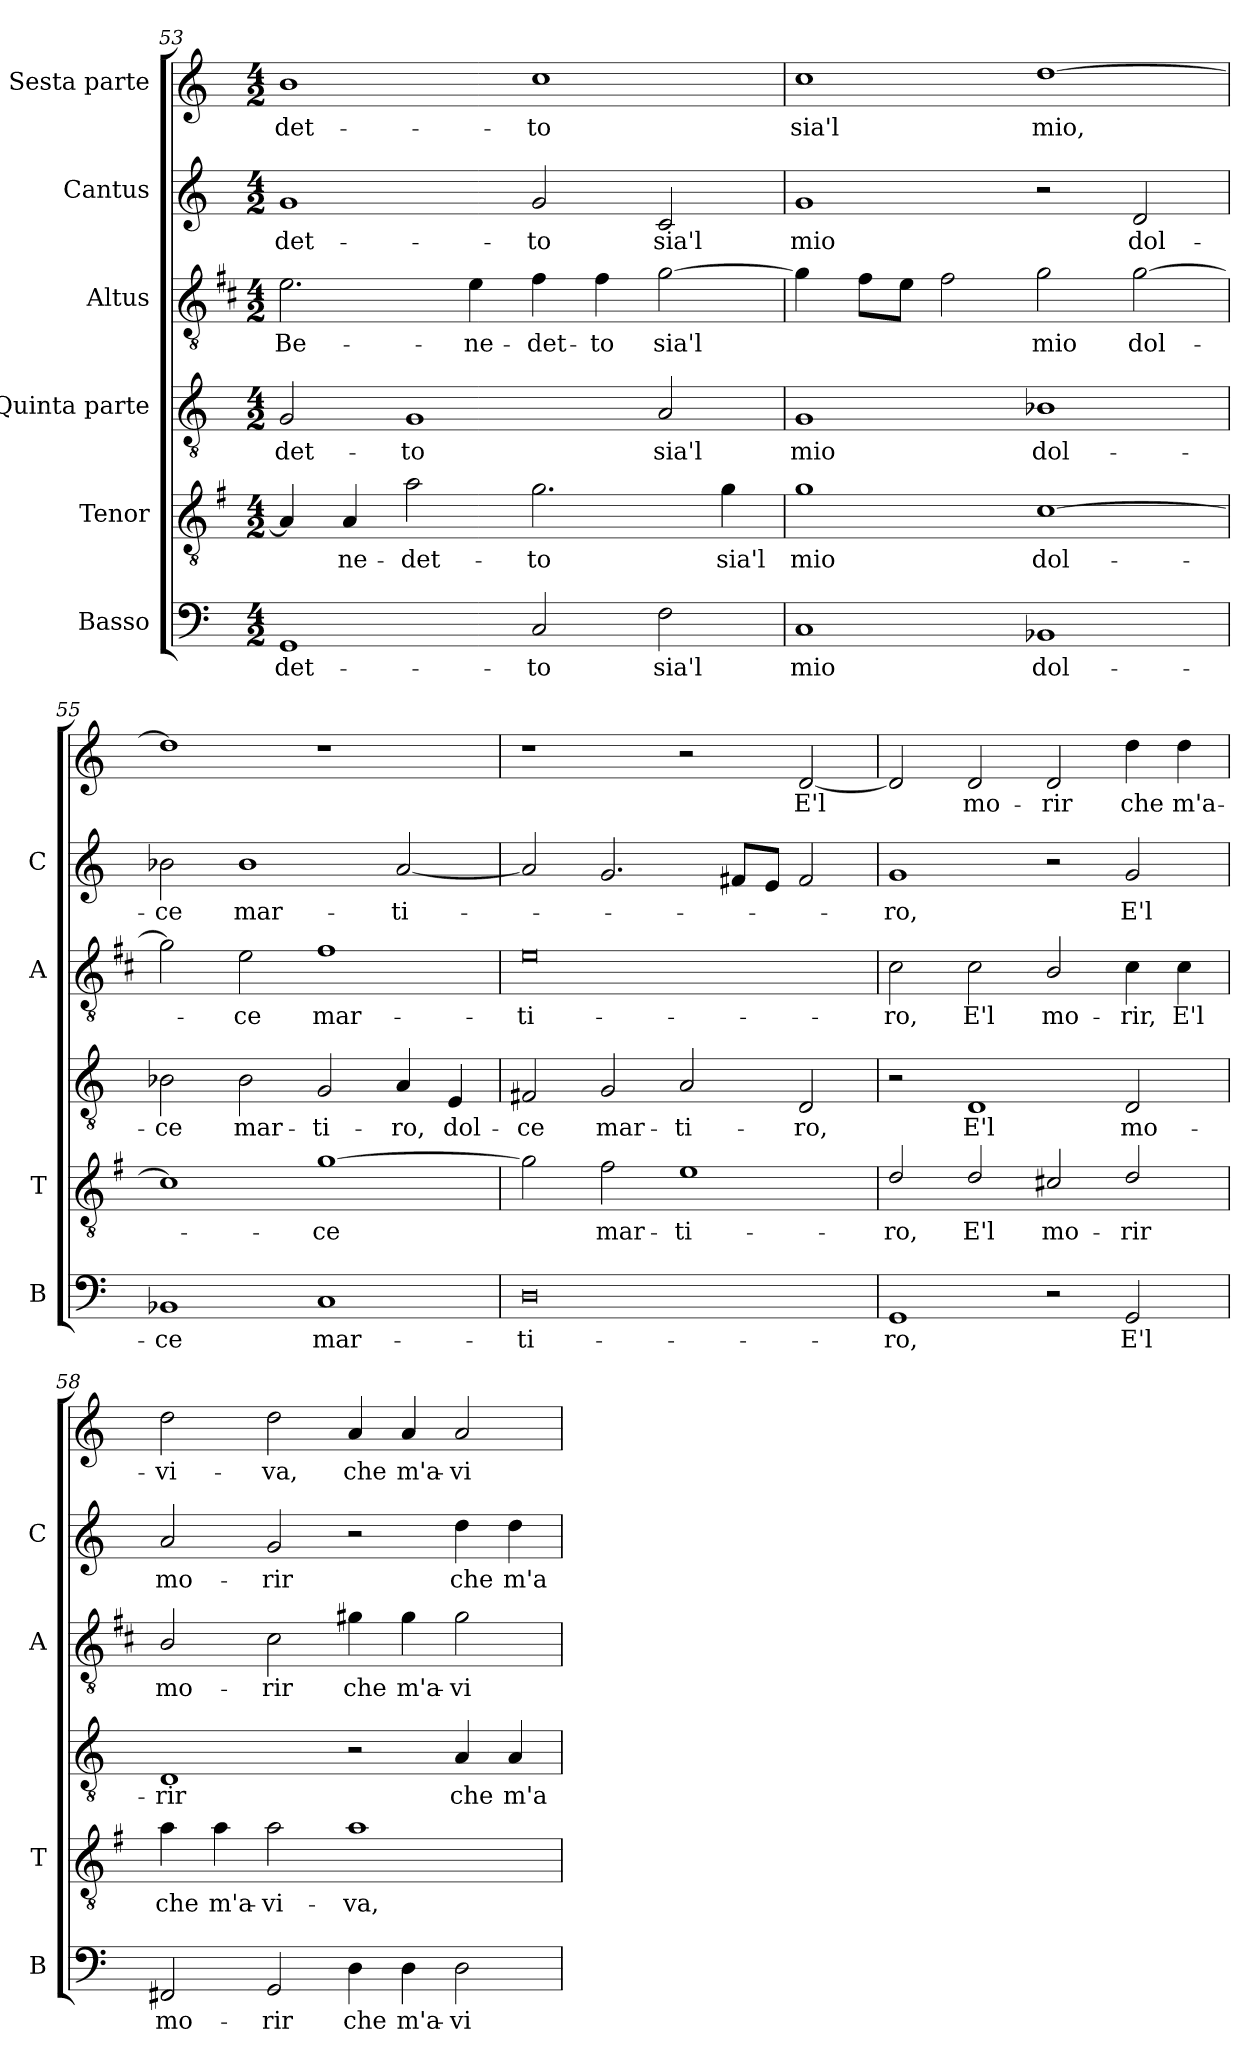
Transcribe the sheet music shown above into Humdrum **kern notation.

**kern	**text	**kern	**text	**kern	**text	**kern	**text	**kern	**text	**kern	**text
*part6	*part6	*part5	*part5	*part4	*part4	*part3	*part3	*part2	*part2	*part1	*part1
*staff6	*staff6	*staff5	*staff5	*staff4	*staff4	*staff3	*staff3	*staff2	*staff2	*staff1	*staff1
*I"Basso	*	*I"Tenor	*	*I"Quinta parte	*	*I"Altus	*	*I"Cantus	*	*I"Sesta parte	*
*I'B	*	*I'T	*	*	*	*I'A	*	*I'C	*	*	*
*clefF4	*	*clefGv2	*	*clefGv2	*	*clefGv2	*	*clefG2	*	*clefG2	*
*	*	*ITrd4c7	*	*	*	*ITrd1c2	*	*	*	*	*
*k[]	*	*k[]	*	*k[]	*	*k[]	*	*k[]	*	*k[]	*
*C:	*	*C:	*	*C:	*	*C:	*	*C:	*	*C:	*
*M4/2	*	*M4/2	*	*M4/2	*	*M4/2	*	*M4/2	*	*M4/2	*
=53	=53	=53	=53	=53	=53	=53	=53	=53	=53	=53	=53
!	!LO:LY:b	!	!	!	!LO:LY:b	!	!LO:LY:b	!	!LO:LY:b	!	!LO:LY:b
1GG	-det-	4D/]	.	2G/	-det-	2.d\	Be-	1g	-det-	1b	-det-
!	!	!	!LO:LY:b	!	!	!	!	!	!	!	!
.	.	4D/	-ne-	.	.	.	.	.	.	.	.
!	!	!	!LO:LY:b	!	!LO:LY:b	!	!	!	!	!	!
.	.	2d\	-det-	1G	-to	.	.	.	.	.	.
!	!	!	!	!	!	!	!LO:LY:b	!	!	!	!
.	.	.	.	.	.	4d\	-ne-	.	.	.	.
!	!LO:LY:b	!	!LO:LY:b	!	!	!	!LO:LY:b	!	!LO:LY:b	!	!LO:LY:b
2C/	-to	2.c\	-to	.	.	4e\	-det-	2g/	-to	1cc	-to
!	!	!	!	!	!	!	!LO:LY:b	!	!	!	!
.	.	.	.	.	.	4e\	-to	.	.	.	.
!	!LO:LY:b	!	!	!	!LO:LY:b	!	!LO:LY:b	!	!LO:LY:b	!	!
2F\	sia'l	.	.	2A/	sia'l	[2f\	sia'l	2c/	sia'l	.	.
!	!	!	!LO:LY:b	!	!	!	!	!	!	!	!
.	.	4c\	sia'l	.	.	.	.	.	.	.	.
!!LO:LB:g=z
=54	=54	=54	=54	=54	=54	=54	=54	=54	=54	=54	=54
!	!LO:LY:b	!	!LO:LY:b	!	!LO:LY:b	!	!	!	!LO:LY:b	!	!LO:LY:b
1C	mio	1c	mio	1G	mio	4f\]	.	1g	mio	1cc	sia'l
.	.	.	.	.	.	8e\L	.	.	.	.	.
.	.	.	.	.	.	8d\J	.	.	.	.	.
.	.	.	.	.	.	2e\	.	.	.	.	.
!	!LO:LY:b	!	!LO:LY:b	!	!LO:LY:b	!	!LO:LY:b	!	!	!	!LO:LY:b
1BB-X	dol-	[1F	dol-	1B-X	dol-	2f\	mio	2r	.	[1dd	mio,
!	!	!	!	!	!	!	!LO:LY:b	!	!LO:LY:b	!	!
.	.	.	.	.	.	[2f\	dol-	2d/	dol-	.	.
=55	=55	=55	=55	=55	=55	=55	=55	=55	=55	=55	=55
!	!LO:LY:b	!	!	!	!LO:LY:b	!	!	!	!LO:LY:b	!	!
1BB-X	-ce	1F]	.	2B-X\	-ce	2f\]	.	2b-X\	-ce	1dd]	.
!	!	!	!	!	!LO:LY:b	!	!LO:LY:b	!	!LO:LY:b	!	!
.	.	.	.	2B-\	mar-	2d\	-ce	1b-	mar-	.	.
!	!LO:LY:b	!	!LO:LY:b	!	!LO:LY:b	!	!LO:LY:b	!	!	!	!
1C	mar-	[1c	-ce	2G/	-ti-	1e	mar-	.	.	1r	.
!	!	!	!	!	!LO:LY:b	!	!	!	!LO:LY:b	!	!
.	.	.	.	4A/	-ro,	.	.	[2a/	-ti-	.	.
!	!	!	!	!	!LO:LY:b	!	!	!	!	!	!
.	.	.	.	4E/	dol-	.	.	.	.	.	.
=56	=56	=56	=56	=56	=56	=56	=56	=56	=56	=56	=56
!	!LO:LY:b	!	!	!	!LO:LY:b	!	!LO:LY:b	!	!	!	!
0D	-ti-	2c\]	.	2F#X/	-ce	0d	-ti-	2a/]	.	1r	.
!	!	!	!LO:LY:b	!	!LO:LY:b	!	!	!	!	!	!
.	.	2B\	mar-	2G/	mar-	.	.	2.g/	.	.	.
!	!	!	!LO:LY:b	!	!LO:LY:b	!	!	!	!	!	!
.	.	1A	-ti-	2A/	-ti-	.	.	.	.	2r	.
.	.	.	.	.	.	.	.	8f#X/L	.	.	.
.	.	.	.	.	.	.	.	8e/J	.	.	.
!	!	!	!	!	!LO:LY:b	!	!	!	!	!	!LO:LY:b
.	.	.	.	2D/	-ro,	.	.	2f#/	.	[2d/	E'l
=57	=57	=57	=57	=57	=57	=57	=57	=57	=57	=57	=57
!	!LO:LY:b	!	!LO:LY:b	!	!	!	!LO:LY:b	!	!LO:LY:b	!	!
1GG	-ro,	2G/	-ro,	2r	.	2B\	-ro,	1g	-ro,	2d/]	.
!	!	!	!LO:LY:b	!	!LO:LY:b	!	!LO:LY:b	!	!	!	!LO:LY:b
.	.	2G/	E'l	1D	E'l	2B\	E'l	.	.	2d/	mo-
!	!	!	!LO:LY:b	!	!	!	!LO:LY:b	!	!	!	!LO:LY:b
2r	.	2F#X/	mo-	.	.	2A/	mo-	2r	.	2d/	-rir
!	!LO:LY:b	!	!LO:LY:b	!	!LO:LY:b	!	!LO:LY:b	!	!LO:LY:b	!	!LO:LY:b
2GG/	E'l	2G/	-rir	2D/	mo-	4B\	-rir,	2g/	E'l	4dd\	che
!	!	!	!	!	!	!	!LO:LY:b	!	!	!	!LO:LY:b
.	.	.	.	.	.	4B\	E'l	.	.	4dd\	m'a-
=58	=58	=58	=58	=58	=58	=58	=58	=58	=58	=58	=58
!	!LO:LY:b	!	!LO:LY:b	!	!LO:LY:b	!	!LO:LY:b	!	!LO:LY:b	!	!LO:LY:b
2FF#X/	mo-	4d\	che	1D	-rir	2A/	mo-	2a/	mo-	2dd\	-vi-
!	!	!	!LO:LY:b	!	!	!	!	!	!	!	!
.	.	4d\	m'a-	.	.	.	.	.	.	.	.
!	!LO:LY:b	!	!LO:LY:b	!	!	!	!LO:LY:b	!	!LO:LY:b	!	!LO:LY:b
2GG/	-rir	2d\	-vi-	.	.	2B\	-rir	2g/	-rir	2dd\	-va,
!	!LO:LY:b	!	!LO:LY:b	!	!	!	!LO:LY:b	!	!	!	!LO:LY:b
4D\	che	1d	-va,	2r	.	4f#X\	che	2r	.	4a/	che
!	!LO:LY:b	!	!	!	!	!	!LO:LY:b	!	!	!	!LO:LY:b
4D\	m'a-	.	.	.	.	4f#\	m'a-	.	.	4a/	m'a-
!	!LO:LY:b	!	!	!	!LO:LY:b	!	!LO:LY:b	!	!LO:LY:b	!	!LO:LY:b
2D\	-vi-	.	.	4A/	che	2f#\	-vi-	4dd\	che	2a/	-vi-
!	!	!	!	!	!LO:LY:b	!	!	!	!LO:LY:b	!	!
.	.	.	.	4A/	m'a-	.	.	4dd\	m'a-	.	.
=	=	=	=	=	=	=	=	=	=	=	=
*-	*-	*-	*-	*-	*-	*-	*-	*-	*-	*-	*-
